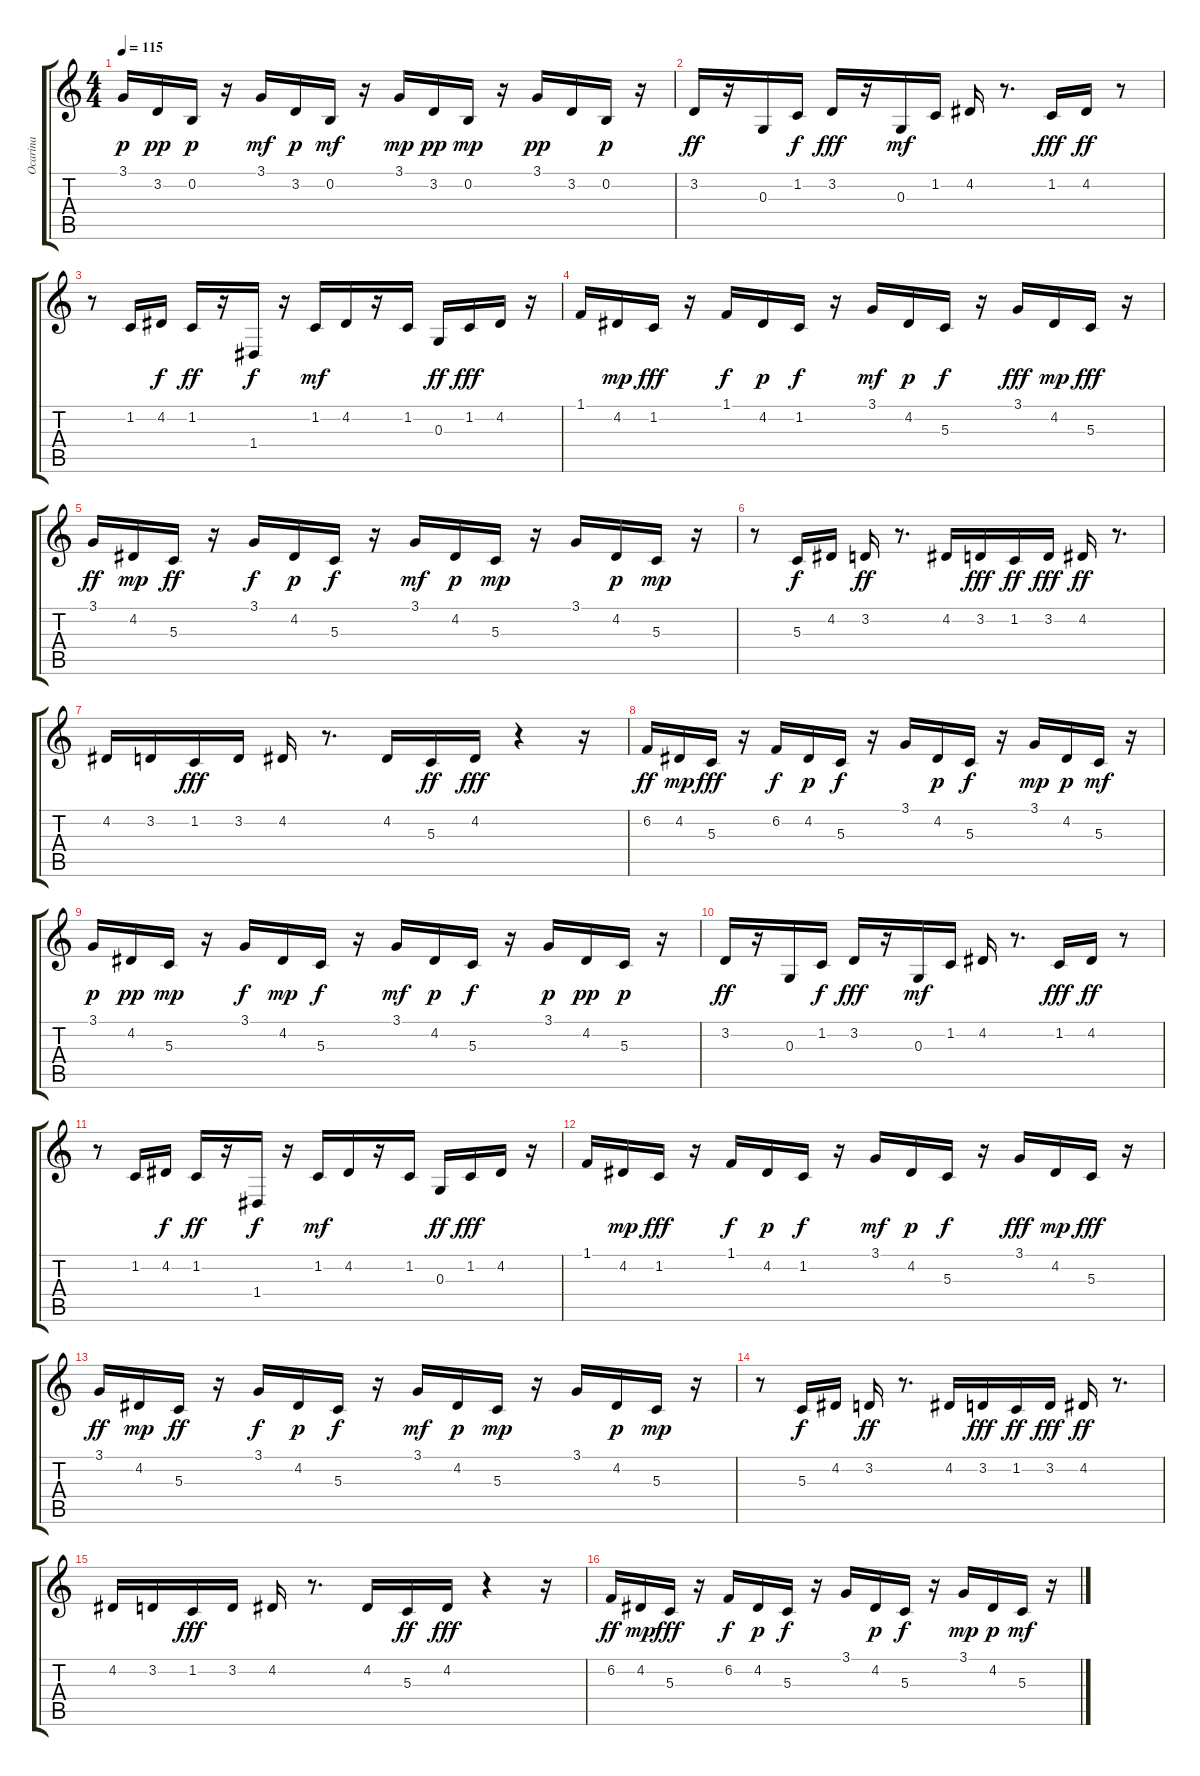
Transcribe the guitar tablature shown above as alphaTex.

\track ("Ocarina" "Ocarina") {instrument ocarina}
\staff {score tabs}
\tuning (E4 B3 G3 D3 A2 E2) {hide}
\ts (4 4)
\tempo 115
\clef g2
\ks c
3.1.16{dy p} 3.2.16{dy pp} 0.2.16{dy p} r.16 3.1.16{dy mf} 3.2.16{dy p} 0.2.16{dy mf} r.16 3.1.16{dy mp} 3.2.16{dy pp} 0.2.16{dy mp} r.16 3.1.16{dy pp} 3.2.16 0.2.16{dy p} r.16 |
3.2.16{dy ff balance 5} r.16 0.3.16 1.2.16{dy f} 3.2.16{dy fff} r.16 0.3.16{dy mf balance 16} 1.2.16 4.2.16 r.8{d} 1.2.16{dy fff balance 0} 4.2.16{dy ff} r.8 |
r.8 1.2.16{balance 16} 4.2.16{dy f} 1.2.16{dy ff} r.16 1.4.16{dy f} r.16 1.2.16{dy mf balance 6} 4.2.16 r.16 1.2.16 0.3.16{dy ff balance 0} 1.2.16{dy fff} 4.2.16 r.16 |
1.1.16 4.2.16{dy mp} 1.2.16{dy fff} r.16 1.1.16{dy f} 4.2.16{dy p} 1.2.16{dy f} r.16 3.1.16{dy mf} 4.2.16{dy p} 5.3.16{dy f} r.16 3.1.16{dy fff} 4.2.16{dy mp} 5.3.16{dy fff} r.16 |
3.1.16{dy ff} 4.2.16{dy mp} 5.3.16{dy ff} r.16 3.1.16{dy f} 4.2.16{dy p} 5.3.16{dy f} r.16 3.1.16{dy mf} 4.2.16{dy p} 5.3.16{dy mp} r.16 3.1.16 4.2.16{dy p} 5.3.16{dy mp} r.16 |
r.8 5.3.16{dy f balance 16} 4.2.16 3.2.16{dy ff} r.8{d} 4.2.16{balance 0} 3.2.16{dy fff} 1.2.16{dy ff} 3.2.16{dy fff} 4.2.16{dy ff} r.8{d} |
4.2.16{balance 16} 3.2.16 1.2.16{dy fff} 3.2.16 4.2.16 r.8{d} 4.2.16{balance 0} 5.3.16{dy ff} 4.2.16{dy fff} r.4 r.16 |
6.2.16{dy ff balance 16} 4.2.16{dy mp} 5.3.16{dy fff} r.16 6.2.16{dy f} 4.2.16{dy p} 5.3.16{dy f} r.16 3.1.16 4.2.16{dy p} 5.3.16{dy f} r.16 3.1.16{dy mp} 4.2.16{dy p} 5.3.16{dy mf} r.16 |
3.1.16{dy p} 4.2.16{dy pp} 5.3.16{dy mp} r.16 3.1.16{dy f} 4.2.16{dy mp} 5.3.16{dy f} r.16 3.1.16{dy mf} 4.2.16{dy p} 5.3.16{dy f} r.16 3.1.16{dy p} 4.2.16{dy pp} 5.3.16{dy p} r.16 |
3.2.16{dy ff balance 5} r.16 0.3.16 1.2.16{dy f} 3.2.16{dy fff} r.16 0.3.16{dy mf balance 16} 1.2.16 4.2.16 r.8{d} 1.2.16{dy fff balance 0} 4.2.16{dy ff} r.8 |
r.8 1.2.16{balance 16} 4.2.16{dy f} 1.2.16{dy ff} r.16 1.4.16{dy f} r.16 1.2.16{dy mf balance 6} 4.2.16 r.16 1.2.16 0.3.16{dy ff balance 0} 1.2.16{dy fff} 4.2.16 r.16 |
1.1.16 4.2.16{dy mp} 1.2.16{dy fff} r.16 1.1.16{dy f} 4.2.16{dy p} 1.2.16{dy f} r.16 3.1.16{dy mf} 4.2.16{dy p} 5.3.16{dy f} r.16 3.1.16{dy fff} 4.2.16{dy mp} 5.3.16{dy fff} r.16 |
3.1.16{dy ff} 4.2.16{dy mp} 5.3.16{dy ff} r.16 3.1.16{dy f} 4.2.16{dy p} 5.3.16{dy f} r.16 3.1.16{dy mf} 4.2.16{dy p} 5.3.16{dy mp} r.16 3.1.16 4.2.16{dy p} 5.3.16{dy mp} r.16 |
r.8 5.3.16{dy f balance 16} 4.2.16 3.2.16{dy ff} r.8{d} 4.2.16{balance 0} 3.2.16{dy fff} 1.2.16{dy ff} 3.2.16{dy fff} 4.2.16{dy ff} r.8{d} |
4.2.16{balance 16} 3.2.16 1.2.16{dy fff} 3.2.16 4.2.16 r.8{d} 4.2.16{balance 0} 5.3.16{dy ff} 4.2.16{dy fff} r.4 r.16 |
6.2.16{dy ff balance 16} 4.2.16{dy mp} 5.3.16{dy fff} r.16 6.2.16{dy f} 4.2.16{dy p} 5.3.16{dy f} r.16 3.1.16 4.2.16{dy p} 5.3.16{dy f} r.16 3.1.16{dy mp} 4.2.16{dy p} 5.3.16{dy mf} r.16
